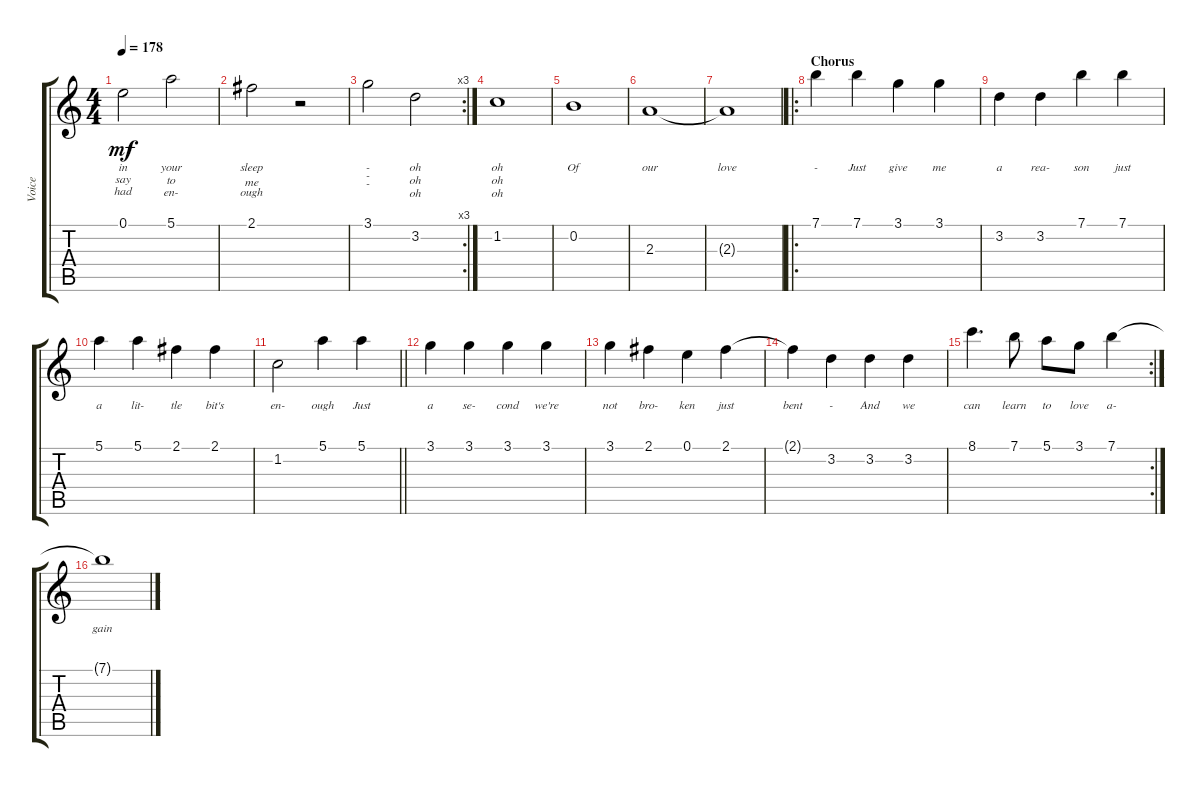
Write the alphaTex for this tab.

\track ("Voice" "Voice") {instrument acousticguitarsteel}
\staff {score tabs}
\tuning (E4 B3 G3 D3 A2 E2) {hide}
\ts (4 4)
\tempo 178
\clef g2
\ks c
0.1.2{lyrics (0 "in") lyrics (1 "say") lyrics (2 "had") lyrics (3 "") lyrics (4 "") dy mf} 5.1.2{lyrics (0 "your") lyrics (1 "to") lyrics (2 "en-") lyrics (3 "") lyrics (4 "")} |
2.1.2{lyrics (0 "sleep") lyrics (1 "me") lyrics (2 "ough") lyrics (3 "") lyrics (4 "")} r.2 |
\rc 3
3.1.2{lyrics (0 "-") lyrics (1 "-") lyrics (2 "-") lyrics (3 "") lyrics (4 "")} 3.2.2{lyrics (0 "oh") lyrics (1 "oh") lyrics (2 "oh") lyrics (3 "") lyrics (4 "")} |
1.2.1{lyrics (0 "oh") lyrics (1 "oh") lyrics (2 "oh") lyrics (3 "") lyrics (4 "")} |
0.2.1{lyrics (0 "Of") lyrics (1 "") lyrics (2 "") lyrics (3 "") lyrics (4 "")} |
2.3.1{lyrics (0 "our") lyrics (1 "") lyrics (2 "") lyrics (3 "") lyrics (4 "")} |
2.3{t}.1{lyrics (0 "love") lyrics (1 "") lyrics (2 "") lyrics (3 "") lyrics (4 "")} |
\ro
\section ("" "Chorus")
7.1.4{lyrics (0 "-") lyrics (1 "") lyrics (2 "") lyrics (3 "") lyrics (4 "")} 7.1.4{lyrics (0 "Just") lyrics (1 "") lyrics (2 "") lyrics (3 "") lyrics (4 "")} 3.1.4{lyrics (0 "give") lyrics (1 "") lyrics (2 "") lyrics (3 "") lyrics (4 "")} 3.1.4{lyrics (0 "me") lyrics (1 "") lyrics (2 "") lyrics (3 "") lyrics (4 "")} |
3.2.4{lyrics (0 "a") lyrics (1 "") lyrics (2 "") lyrics (3 "") lyrics (4 "")} 3.2.4{lyrics (0 "rea-") lyrics (1 "") lyrics (2 "") lyrics (3 "") lyrics (4 "")} 7.1.4{lyrics (0 "son") lyrics (1 "") lyrics (2 "") lyrics (3 "") lyrics (4 "")} 7.1.4{lyrics (0 "just") lyrics (1 "") lyrics (2 "") lyrics (3 "") lyrics (4 "")} |
5.1.4{lyrics (0 "a") lyrics (1 "") lyrics (2 "") lyrics (3 "") lyrics (4 "")} 5.1.4{lyrics (0 "lit-") lyrics (1 "") lyrics (2 "") lyrics (3 "") lyrics (4 "")} 2.1.4{lyrics (0 "tle") lyrics (1 "") lyrics (2 "") lyrics (3 "") lyrics (4 "")} 2.1.4{lyrics (0 "bit's") lyrics (1 "") lyrics (2 "") lyrics (3 "") lyrics (4 "")} |
\barLineRight lightlight
1.2.2{lyrics (0 "en-") lyrics (1 "") lyrics (2 "") lyrics (3 "") lyrics (4 "")} 5.1.4{lyrics (0 "ough") lyrics (1 "") lyrics (2 "") lyrics (3 "") lyrics (4 "")} 5.1.4{lyrics (0 "Just") lyrics (1 "") lyrics (2 "") lyrics (3 "") lyrics (4 "")} |
3.1.4{lyrics (0 "a") lyrics (1 "") lyrics (2 "") lyrics (3 "") lyrics (4 "")} 3.1.4{lyrics (0 "se-") lyrics (1 "") lyrics (2 "") lyrics (3 "") lyrics (4 "")} 3.1.4{lyrics (0 "cond") lyrics (1 "") lyrics (2 "") lyrics (3 "") lyrics (4 "")} 3.1.4{lyrics (0 "we're") lyrics (1 "") lyrics (2 "") lyrics (3 "") lyrics (4 "")} |
3.1.4{lyrics (0 "not") lyrics (1 "") lyrics (2 "") lyrics (3 "") lyrics (4 "")} 2.1.4{lyrics (0 "bro-") lyrics (1 "") lyrics (2 "") lyrics (3 "") lyrics (4 "")} 0.1.4{lyrics (0 "ken") lyrics (1 "") lyrics (2 "") lyrics (3 "") lyrics (4 "")} 2.1.4{lyrics (0 "just") lyrics (1 "") lyrics (2 "") lyrics (3 "") lyrics (4 "")} |
2.1{t}.4{lyrics (0 "bent") lyrics (1 "") lyrics (2 "") lyrics (3 "") lyrics (4 "")} 3.2.4{lyrics (0 "-") lyrics (1 "") lyrics (2 "") lyrics (3 "") lyrics (4 "")} 3.2.4{lyrics (0 "And") lyrics (1 "") lyrics (2 "") lyrics (3 "") lyrics (4 "")} 3.2.4{lyrics (0 "we") lyrics (1 "") lyrics (2 "") lyrics (3 "") lyrics (4 "")} |
\rc 2
8.1.4{d lyrics (0 "can") lyrics (1 "") lyrics (2 "") lyrics (3 "") lyrics (4 "")} 7.1.8{lyrics (0 "learn") lyrics (1 "") lyrics (2 "") lyrics (3 "") lyrics (4 "")} 5.1.8{lyrics (0 "to") lyrics (1 "") lyrics (2 "") lyrics (3 "") lyrics (4 "")} 3.1.8{lyrics (0 "love") lyrics (1 "") lyrics (2 "") lyrics (3 "") lyrics (4 "")} 7.1.4{lyrics (0 "a-") lyrics (1 "") lyrics (2 "") lyrics (3 "") lyrics (4 "")} |
7.1{t}.1{lyrics (0 "gain") lyrics (1 "") lyrics (2 "") lyrics (3 "") lyrics (4 "")}
